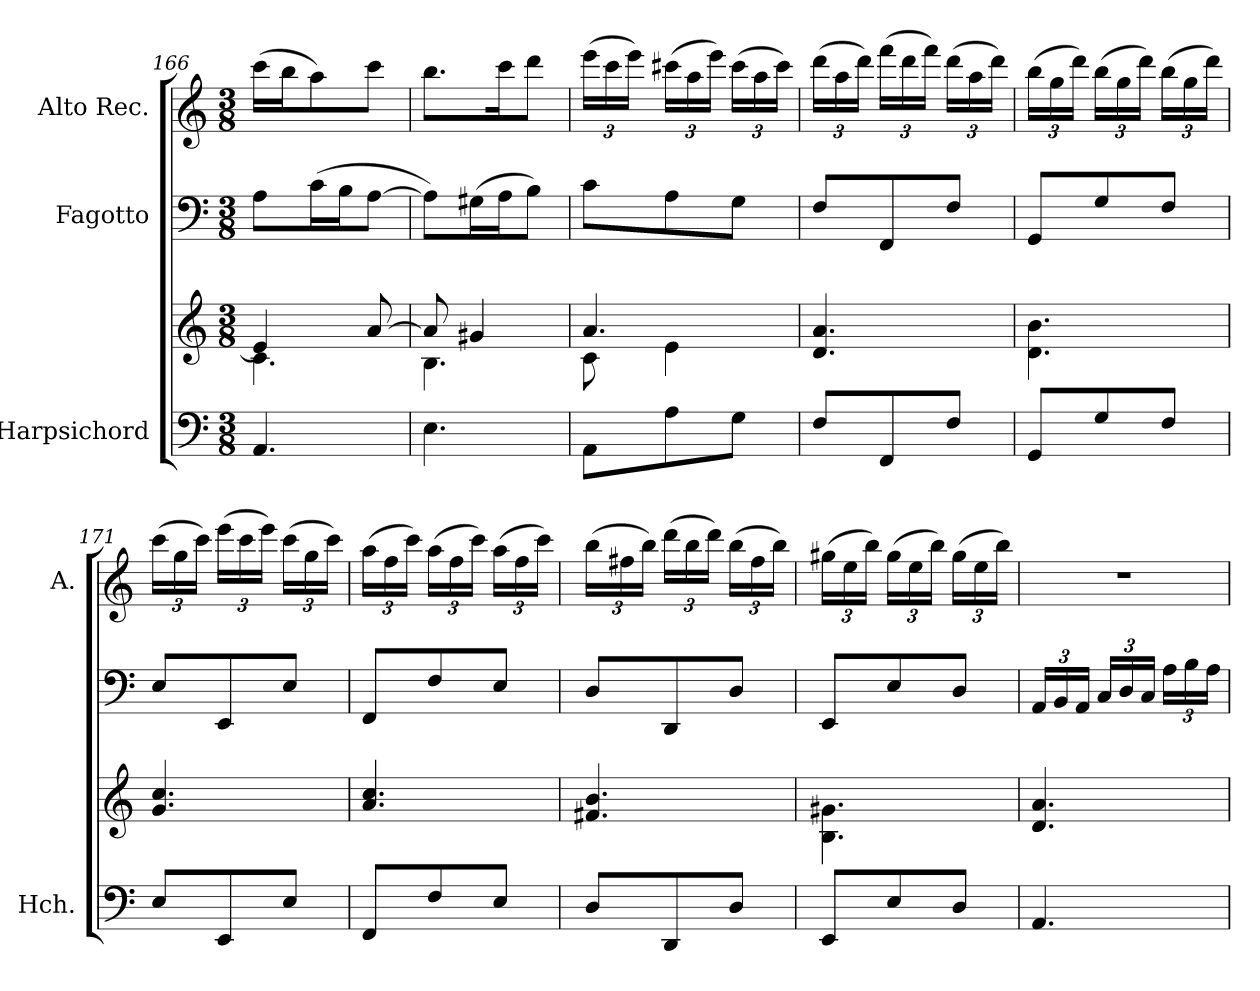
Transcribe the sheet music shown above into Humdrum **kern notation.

**kern	**kern	**kern	**kern
*part3	*part3	*part2	*part1
*staff4	*staff3	*staff2	*staff1
*I"Harpsichord	*	*I"Fagotto	*I"Alto Rec.
*I'Hch.	*	*	*I'A.
*clefF4	*clefG2	*clefF4	*clefG2
*k[]	*k[]	*k[]	*k[]
*M3/8	*M3/8	*M3/8	*M3/8
=166	=166	=166	=166
*	*^	*	*
4.AA/	4e/]	4.c\	8A\L	(>16ccc\LL
.	.	.	.	16bb\J
.	.	.	(>16c\L	8aa\)
.	.	.	16B\J	.
.	[8a/	.	[8A\J	8ccc\J
=167	=167	=167	=167	=167
4.E\	8a/]	4.B\	8A\L])	8.bb\L
.	4g#X/	.	(>16G#X\L	.
.	.	.	16A\J	16ccc\K
.	.	.	8B\J)	8ddd\J
=168	=168	=168	=168	=168
*	*	*	*	*Xbrackettup
8AA\L	4.a/	8c\	8c\L	(24eee\LL
.	.	.	.	24ccc\
.	.	.	.	24eee\JJ)
8A\	.	4e\	8A\	(24ccc#X\LL
.	.	.	.	24aa\
.	.	.	.	24eee\JJ)
8G\J	.	.	8G\J	(24ccc#\LL
.	.	.	.	24aa\
.	.	.	.	24ccc#\JJ)
*	*v	*v	*	*
!!LO:LB:g=z
=169	=169	=169	=169
8F/L	4.d/ 4.a/	8F/L	(24ddd\LL
.	.	.	24aa\
.	.	.	24ddd\JJ)
8FF/	.	8FF/	(24fff\LL
.	.	.	24ddd\
.	.	.	24fff\JJ)
8F/J	.	8F/J	(24ddd\LL
.	.	.	24aa\
.	.	.	24ddd\JJ)
=170	=170	=170	=170
8GG/L	4.d\ 4.b\	8GG/L	(24bb\LL
.	.	.	24gg\
.	.	.	24ddd\JJ)
8G/	.	8G/	(24bb\LL
.	.	.	24gg\
.	.	.	24ddd\JJ)
8F/J	.	8F/J	(24bb\LL
.	.	.	24gg\
.	.	.	24ddd\JJ)
=171	=171	=171	=171
8E/L	4.g/ 4.cc/	8E/L	(24ccc\LL
.	.	.	24gg\
.	.	.	24ccc\JJ)
8EE/	.	8EE/	(24eee\LL
.	.	.	24ccc\
.	.	.	24eee\JJ)
8E/J	.	8E/J	(24ccc\LL
.	.	.	24gg\
.	.	.	24ccc\JJ)
=172	=172	=172	=172
8FF/L	4.a/ 4.cc/	8FF/L	(24aa\LL
.	.	.	24ff\
.	.	.	24ccc\JJ)
8F/	.	8F/	(24aa\LL
.	.	.	24ff\
.	.	.	24ccc\JJ)
8E/J	.	8E/J	(24aa\LL
.	.	.	24ff\
.	.	.	24ccc\JJ)
=173	=173	=173	=173
8D/L	4.f#X/ 4.b/	8D/L	(24bb\LL
.	.	.	24ff#X\
.	.	.	24bb\JJ)
8DD/	.	8DD/	(24ddd\LL
.	.	.	24bb\
.	.	.	24ddd\JJ)
8D/J	.	8D/J	(24bb\LL
.	.	.	24ff#\
.	.	.	24bb\JJ)
=174	=174	=174	=174
8EE/L	4.B\ 4.g#X\	8EE/L	(24gg#X\LL
.	.	.	24ee\
.	.	.	24bb\JJ)
8E/	.	8E/	(24gg#\LL
.	.	.	24ee\
.	.	.	24bb\JJ)
8D/J	.	8D/J	(24gg#\LL
.	.	.	24ee\
.	.	.	24bb\JJ)
=175	=175	=175	=175
*	*	*Xbrackettup	*
4.AA/	4.d/ 4.a/	24AA/LL	4.r
.	.	24BB/	.
.	.	24AA/JJ	.
.	.	24C/LL	.
.	.	24D/	.
.	.	24C/JJ	.
.	.	24A\LL	.
.	.	24B\	.
.	.	24A\JJ	.
=	=	=	=
*-	*-	*-	*-
